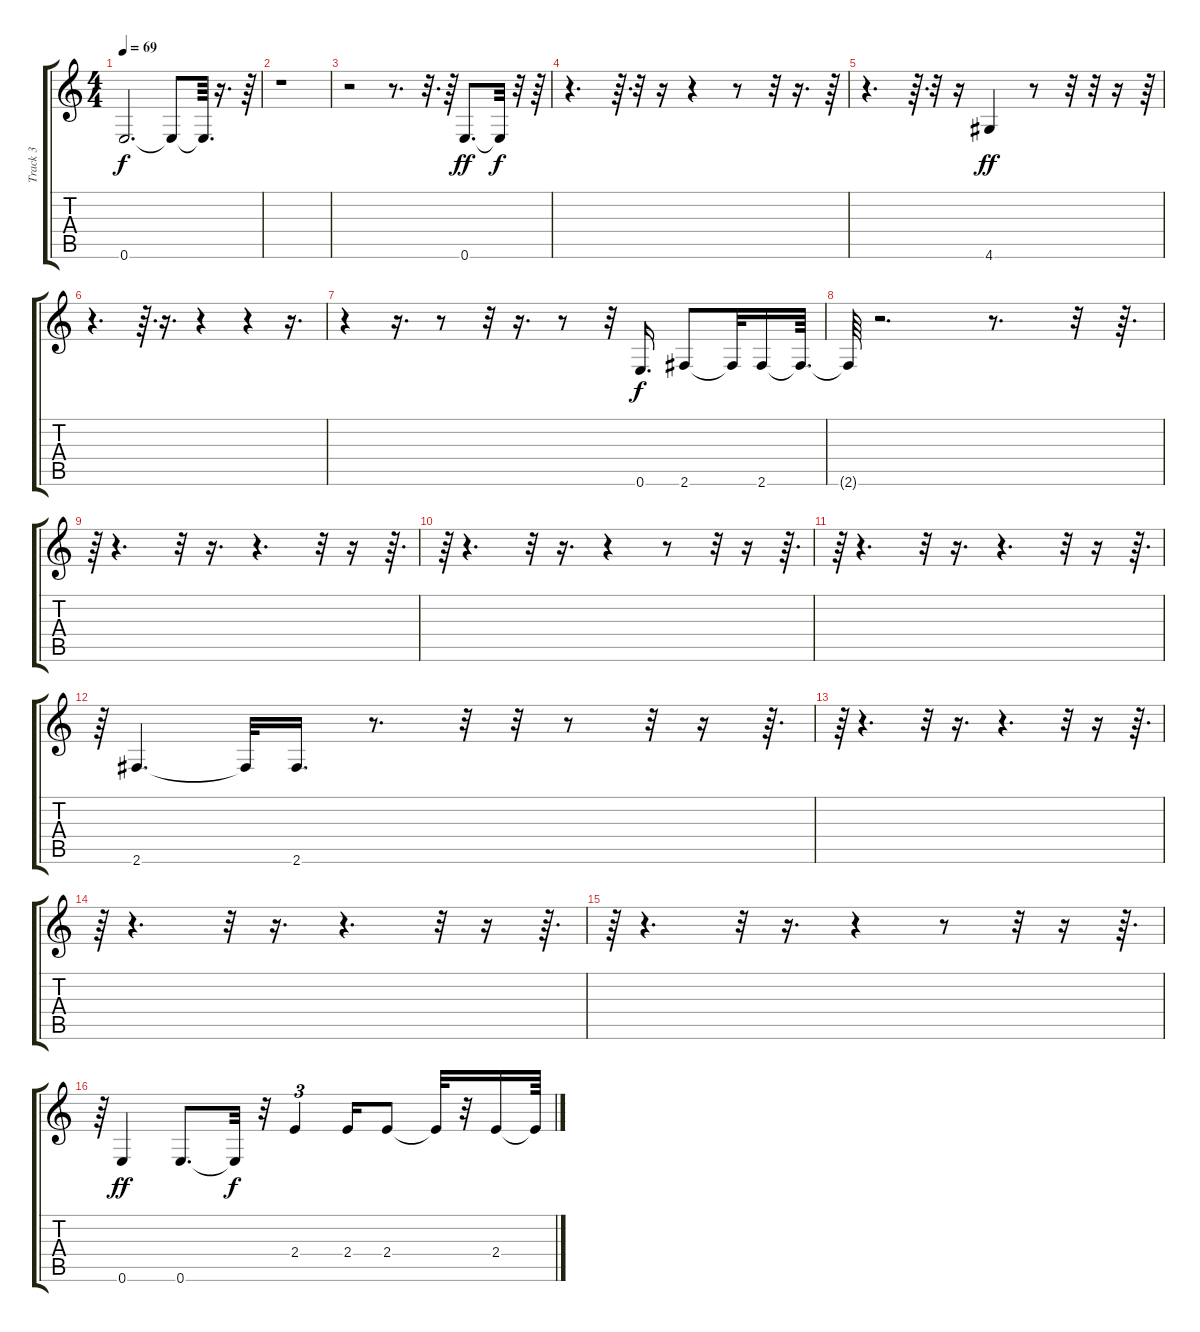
\track ("Track 3" "Track 3") {instrument electricbassfinger}
\staff {score tabs}
\tuning (E4 B3 G3 D3 A2 E2) {hide}
\ts (4 4)
\tempo 69
\clef g2
\ks c
0.6{t}.2{d dy f} 0.6{t}.8 0.6{t}.64{d} r.16{d} r.64 |
r.1 |
r.2 r.8{d} r.32{d} r.64 0.6.8{d dy ff} 0.6{t}.32{dy f} r.32 r.64 |
r.4{d} r.64{d} r.32 r.16 r.4 r.8 r.32 r.16{d} r.64 |
r.4{d} r.64{d} r.32 r.16 4.6.4{dy ff} r.8 r.32 r.32 r.16 r.64 |
r.4{d} r.64{d} r.16{d} r.4 r.4{tu (3 2)} r.16{d} |
r.4{tu (3 2)} r.16{d} r.8 r.32 r.16{d} r.8 r.32 0.6.16{d dy f} 2.6.8 2.6{t}.32 2.6.16 2.6{t}.64{d} |
2.6{t}.64 r.2{d} r.8{d} r.32 r.64{d} |
r.64 r.4{d} r.32 r.16{d} r.4{d} r.32 r.16 r.64{d} |
r.64 r.4{d} r.32 r.16{d} r.4 r.8 r.32 r.16 r.64{d} |
r.64 r.4{d} r.32 r.16{d} r.4{d} r.32 r.16 r.64{d} |
r.64 2.6.4{d} 2.6{t}.32 2.6.16{d} r.8{d} r.32 r.32 r.8 r.32 r.16 r.64{d} |
r.64 r.4{d} r.32 r.16{d} r.4{d} r.32 r.16 r.64{d} |
r.64 r.4{d} r.32 r.16{d} r.4{d} r.32 r.16 r.64{d} |
r.64 r.4{d} r.32 r.16{d} r.4 r.8 r.32 r.16 r.64{d} |
r.64 0.6.4{dy ff} 0.6.8{d} 0.6{t}.32{dy f} r.32 2.4.4{tu (3 2)} 2.4.16 2.4.8 2.4{t}.32 r.32 2.4.16 2.4{t}.64
